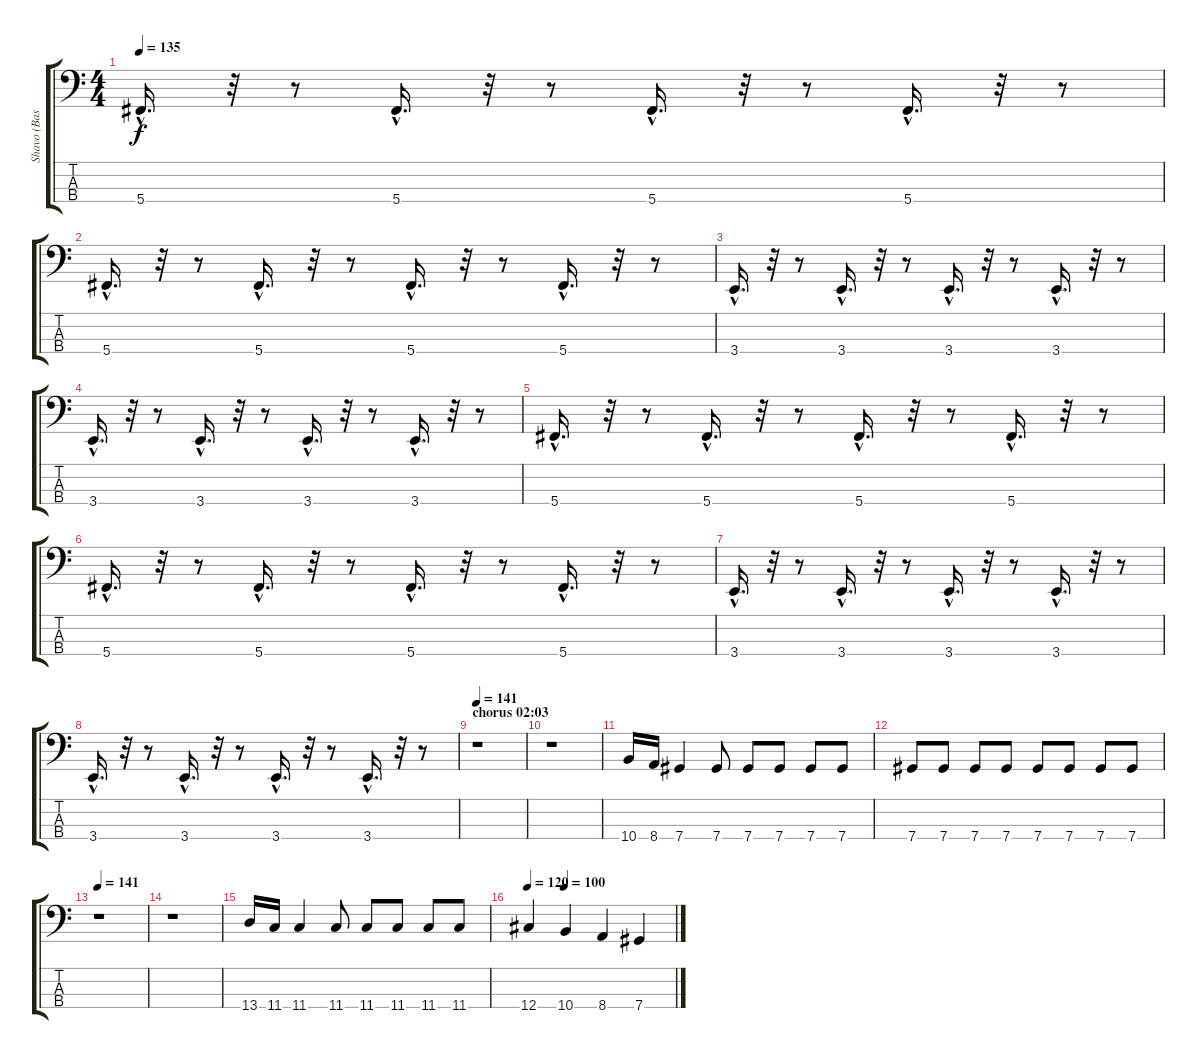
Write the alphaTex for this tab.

\track ("Shavo (Bass)" "Shavo (Bas") {instrument electricbassfinger}
\staff {score tabs}
\tuning (Gb2 Db2 Ab1 Db1) {hide}
\ts (4 4)
\tempo 135
\clef f4
\ks c
5.4{hac}.16{d dy f} r.32 r.8 5.4{hac}.16{d} r.32 r.8 5.4{hac}.16{d} r.32 r.8 5.4{hac}.16{d} r.32 r.8 |
5.4{hac}.16{d} r.32 r.8 5.4{hac}.16{d} r.32 r.8 5.4{hac}.16{d} r.32 r.8 5.4{hac}.16{d} r.32 r.8 |
3.4{hac}.16{d} r.32 r.8 3.4{hac}.16{d} r.32 r.8 3.4{hac}.16{d} r.32 r.8 3.4{hac}.16{d} r.32 r.8 |
3.4{hac}.16{d} r.32 r.8 3.4{hac}.16{d} r.32 r.8 3.4{hac}.16{d} r.32 r.8 3.4{hac}.16{d} r.32 r.8 |
5.4{hac}.16{d volume 7} r.32 r.8 5.4{hac}.16{d} r.32 r.8 5.4{hac}.16{d} r.32 r.8 5.4{hac}.16{d} r.32 r.8 |
5.4{hac}.16{d} r.32 r.8 5.4{hac}.16{d} r.32 r.8 5.4{hac}.16{d} r.32 r.8 5.4{hac}.16{d} r.32 r.8 |
3.4{hac}.16{d} r.32 r.8 3.4{hac}.16{d} r.32 r.8 3.4{hac}.16{d} r.32 r.8 3.4{hac}.16{d} r.32 r.8 |
3.4{hac}.16{d} r.32 r.8 3.4{hac}.16{d} r.32 r.8 3.4{hac}.16{d} r.32 r.8 3.4{hac}.16{d} r.32 r.8 |
\section ("" "chorus 02:03")
\tempo 141
r.1 |
r.1 |
10.4.16{volume 13} 8.4.16 7.4.4 7.4.8 7.4.8 7.4.8 7.4.8 7.4.8 |
7.4.8 7.4.8 7.4.8 7.4.8 7.4.8 7.4.8 7.4.8 7.4.8 |
\tempo 141
r.1 |
r.1 |
13.4.16 11.4.16 11.4.4 11.4.8 11.4.8 11.4.8 11.4.8 11.4.8 |
\tempo 120
\tempo (100 0.25)
12.4.4 10.4.4 8.4.4 7.4.4
